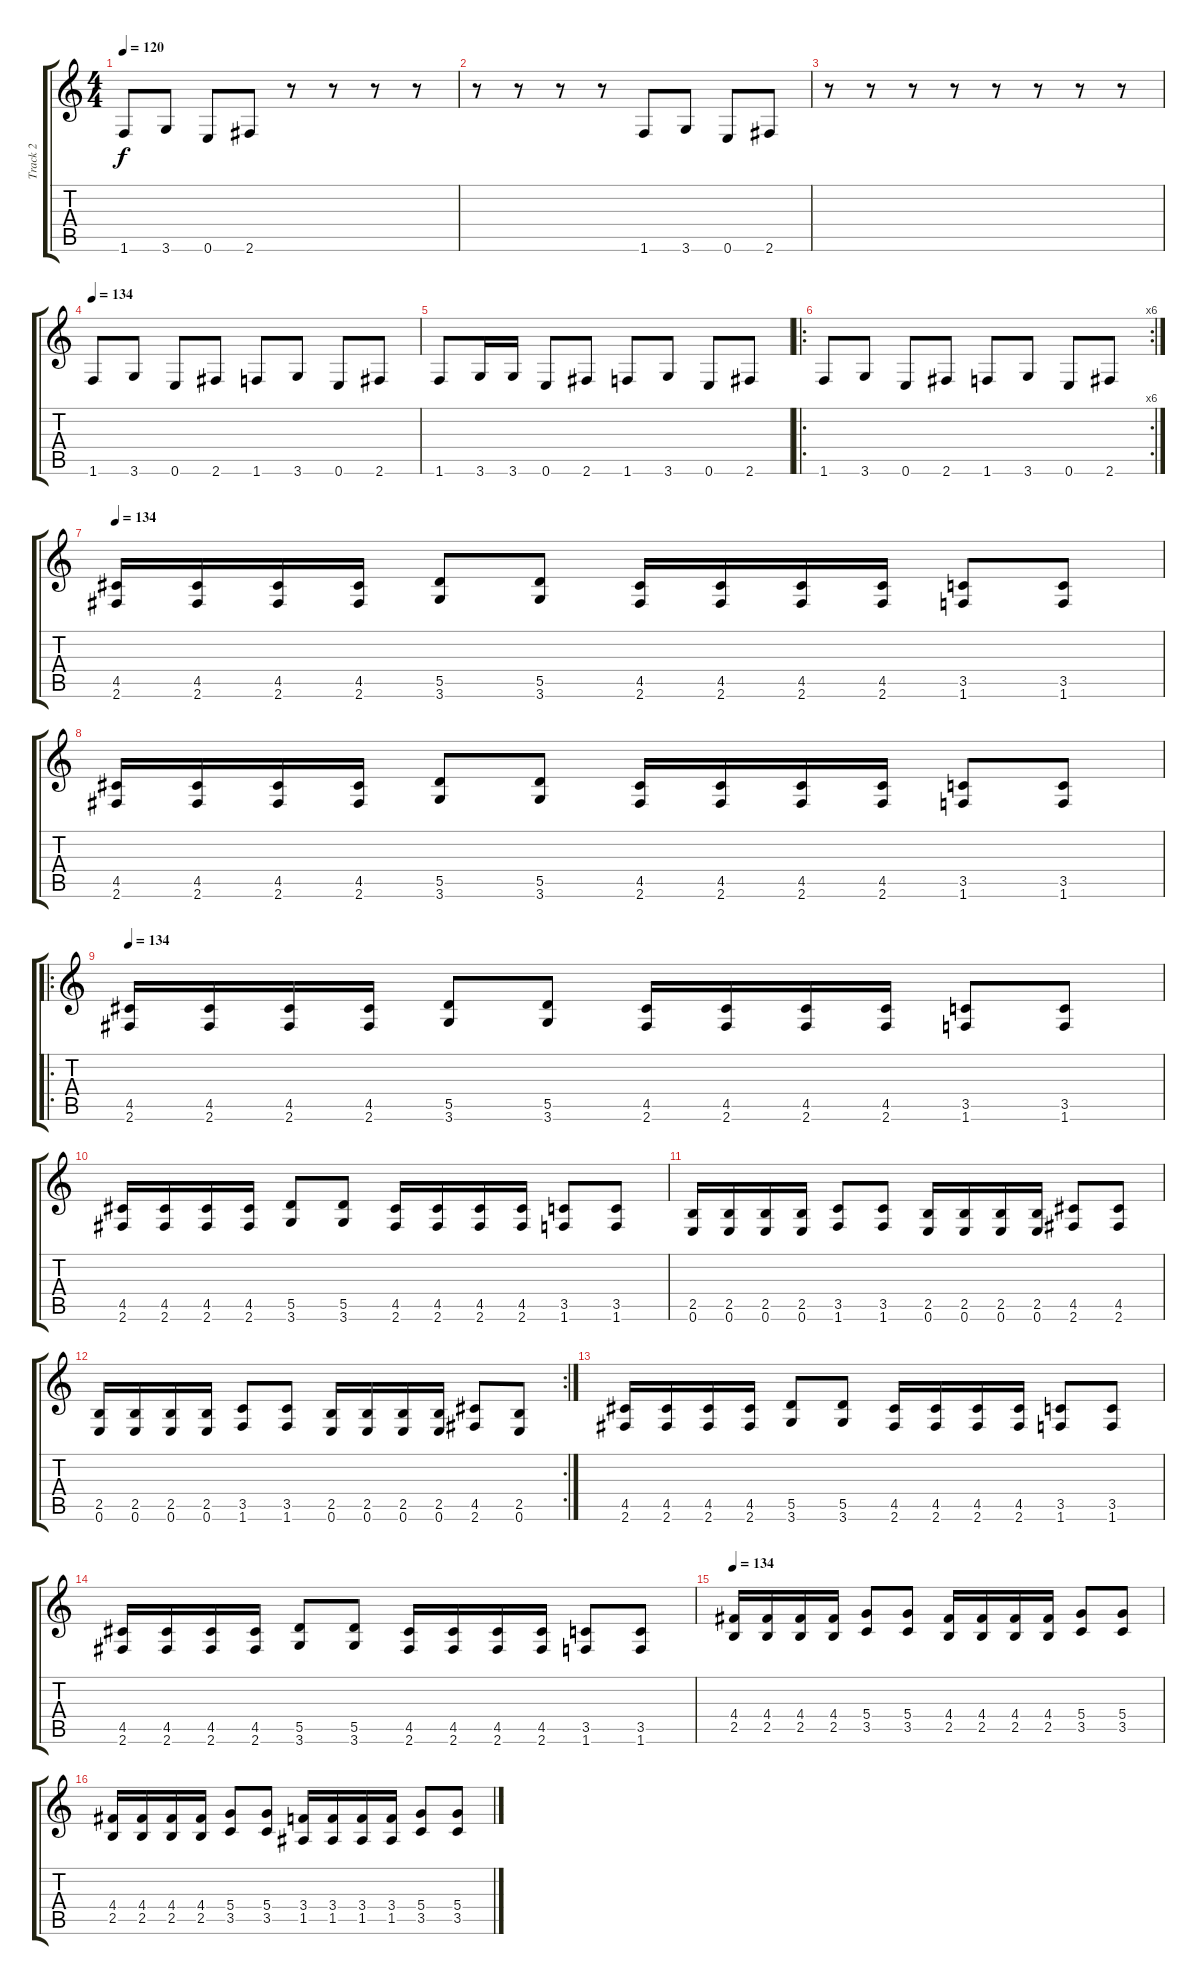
\track ("Track 2" "Track 2") {instrument overdrivenguitar}
\staff {score tabs}
\tuning (E4 B3 G3 D3 A2 E2) {hide}
\ts (4 4)
\tempo 120
\tempo 115
\tempo 120
\clef g2
\ks c
1.6.8{dy f instrument overdrivenguitar} 3.6.8 0.6.8 2.6.8 r.8 r.8 r.8 r.8 |
r.8 r.8 r.8 r.8 1.6.8 3.6.8 0.6.8 2.6.8 |
r.8 r.8 r.8 r.8 r.8 r.8 r.8 r.8 |
\tempo 134
1.6.8 3.6.8 0.6.8 2.6.8 1.6.8 3.6.8 0.6.8 2.6.8 |
1.6.8 3.6.16 3.6.16 0.6.8 2.6.8 1.6.8 3.6.8 0.6.8 2.6.8 |
\ro
\rc 6
1.6.8 3.6.8 0.6.8 2.6.8 1.6.8 3.6.8 0.6.8 2.6.8 |
\tempo 134
(4.5 2.6).16 (4.5 2.6).16 (4.5 2.6).16 (4.5 2.6).16 (5.5 3.6).8 (5.5 3.6).8 (4.5 2.6).16 (4.5 2.6).16 (4.5 2.6).16 (4.5 2.6).16 (3.5 1.6).8 (3.5 1.6).8 |
(4.5 2.6).16 (4.5 2.6).16 (4.5 2.6).16 (4.5 2.6).16 (5.5 3.6).8 (5.5 3.6).8 (4.5 2.6).16 (4.5 2.6).16 (4.5 2.6).16 (4.5 2.6).16 (3.5 1.6).8 (3.5 1.6).8 |
\ro
\tempo 134
(4.5 2.6).16 (4.5 2.6).16 (4.5 2.6).16 (4.5 2.6).16 (5.5 3.6).8 (5.5 3.6).8 (4.5 2.6).16 (4.5 2.6).16 (4.5 2.6).16 (4.5 2.6).16 (3.5 1.6).8 (3.5 1.6).8 |
(4.5 2.6).16 (4.5 2.6).16 (4.5 2.6).16 (4.5 2.6).16 (5.5 3.6).8 (5.5 3.6).8 (4.5 2.6).16 (4.5 2.6).16 (4.5 2.6).16 (4.5 2.6).16 (3.5 1.6).8 (3.5 1.6).8 |
(2.5 0.6).16 (2.5 0.6).16 (2.5 0.6).16 (2.5 0.6).16 (3.5 1.6).8 (3.5 1.6).8 (2.5 0.6).16 (2.5 0.6).16 (2.5 0.6).16 (2.5 0.6).16 (4.5 2.6).8 (4.5 2.6).8 |
\rc 2
(2.5 0.6).16 (2.5 0.6).16 (2.5 0.6).16 (2.5 0.6).16 (3.5 1.6).8 (3.5 1.6).8 (2.5 0.6).16 (2.5 0.6).16 (2.5 0.6).16 (2.5 0.6).16 (4.5 2.6).8 (2.5 0.6).8 |
(4.5 2.6).16 (4.5 2.6).16 (4.5 2.6).16 (4.5 2.6).16 (5.5 3.6).8 (5.5 3.6).8 (4.5 2.6).16 (4.5 2.6).16 (4.5 2.6).16 (4.5 2.6).16 (3.5 1.6).8 (3.5 1.6).8 |
(4.5 2.6).16 (4.5 2.6).16 (4.5 2.6).16 (4.5 2.6).16 (5.5 3.6).8 (5.5 3.6).8 (4.5 2.6).16 (4.5 2.6).16 (4.5 2.6).16 (4.5 2.6).16 (3.5 1.6).8 (3.5 1.6).8 |
\tempo 134
(4.4 2.5).16 (4.4 2.5).16 (4.4 2.5).16 (4.4 2.5).16 (5.4 3.5).8 (5.4 3.5).8 (4.4 2.5).16 (4.4 2.5).16 (4.4 2.5).16 (4.4 2.5).16 (5.4 3.5).8 (5.4 3.5).8 |
(4.4 2.5).16 (4.4 2.5).16 (4.4 2.5).16 (4.4 2.5).16 (5.4 3.5).8 (5.4 3.5).8 (3.4 1.5).16 (3.4 1.5).16 (3.4 1.5).16 (3.4 1.5).16 (5.4 3.5).8 (5.4 3.5).8
